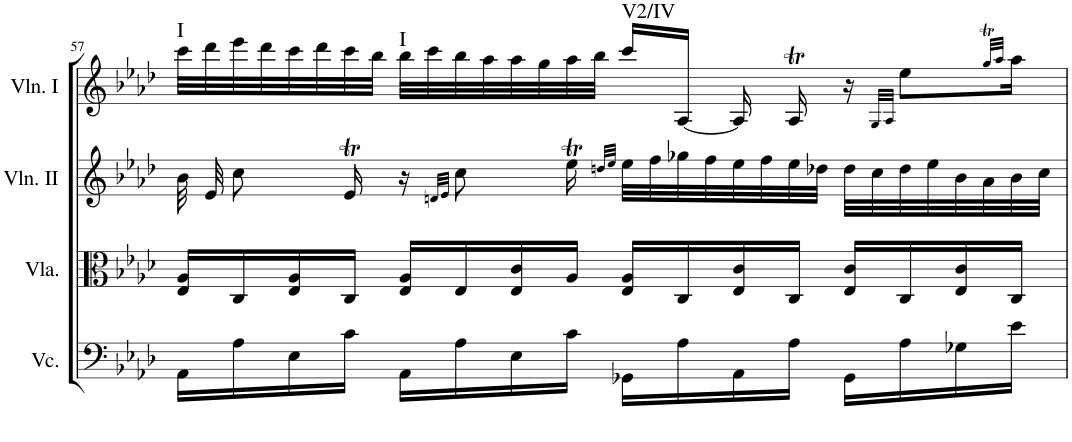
**kern	**kern	**kern	**kern	**harte
*part4	*part3	*part2	*part1	*part1
*staff4	*staff3	*staff2	*staff1	*
*I"Violoncello	*I"Viola	*I"Violin II	*I"Violin I	*
*I'Vc.	*I'Vla.	*I'Vln. II	*I'Vln. I	*
!!LO:PB:g=z
*clefF4	*clefC3	*clefG2	*clefG2	*
*k[b-e-a-d-]	*k[b-e-a-d-]	*k[b-e-a-d-]	*k[b-e-a-d-]	*
*A-:	*A-:	*A-:	*A-:	*
*M4/4	*M4/4	*M4/4	*M4/4	*
*met(c)	*met(c)	*met(c)	*met(c)	*
=57	=57	=57	=57	=57
!	!	!	!	!LO:H:kt=I
16AA-\LL	16E-/ 16A-/LL	32b-\	32ccc\LLL	N
.	.	32e-/	32ddd-\	.
16A-\	16C/	8cc\	32eee-\	.
.	.	.	32ddd-\	.
16E-\	16E-/ 16A-/	.	32ccc\	.
.	.	.	32ddd-\	.
16c\JJ	16C/JJ	16e-T/	32ccc\	.
.	.	.	32bb-\JJJ	.
!	!	!	!	!LO:H:kt=I
16AA-\LL	16E-/ 16A-/LL	16r	32bb-\LLL	N
.	.	.	32ccc\	.
.	.	32qdn/LLL	.	.
.	.	32qe-/JJJ	.	.
16A-\	16E-/	8cc\	32bb-\	.
.	.	.	32aa-\	.
16E-\	16E-/ 16c/	.	32aa-\	.
.	.	.	32gg\	.
16c\JJ	16A-/JJ	16ee-T\	32aa-\	.
.	.	.	32bb-\JJJ	.
.	.	32qddn/LLL	.	.
.	.	32qee-/JJJ	.	.
!	!	!	!	!LO:H:kt=V2/IV
16GG-X\LL	16E-/ 16A-/LL	32ee-\LLL	16ccc/LL	N
.	.	32ff\	.	.
16A-\	16C/	32gg-X\	[16A-/JJ	.
.	.	32ff\	.	.
16AA-\	16E-/ 16c/	32ee-\	16A-/]	.
.	.	32ff\	.	.
16A-\JJ	16C/JJ	32ee-\	16A-T/	.
.	.	32dd-X\JJJ	.	.
16GG-\LL	16E-/ 16c/LL	32dd-\LLL	16r	.
.	.	32cc\	.	.
.	.	.	32qG/LLL	.
.	.	.	32qA-/JJJ	.
16A-\	16C/	32dd-\	8ee-\L	.
.	.	32ee-\	.	.
16G-X\	16E-/ 16c/	32b-\	.	.
.	.	32a-\	.	.
.	.	.	32qgg>/LLL	.
.	.	.	32qaa-/JJJ	.
16e-\JJ	16C/JJ	32b-\	16aa-\Jk	.
.	.	32cc\JJJ	.	.
=	=	=	=	=
*-	*-	*-	*-	*-
